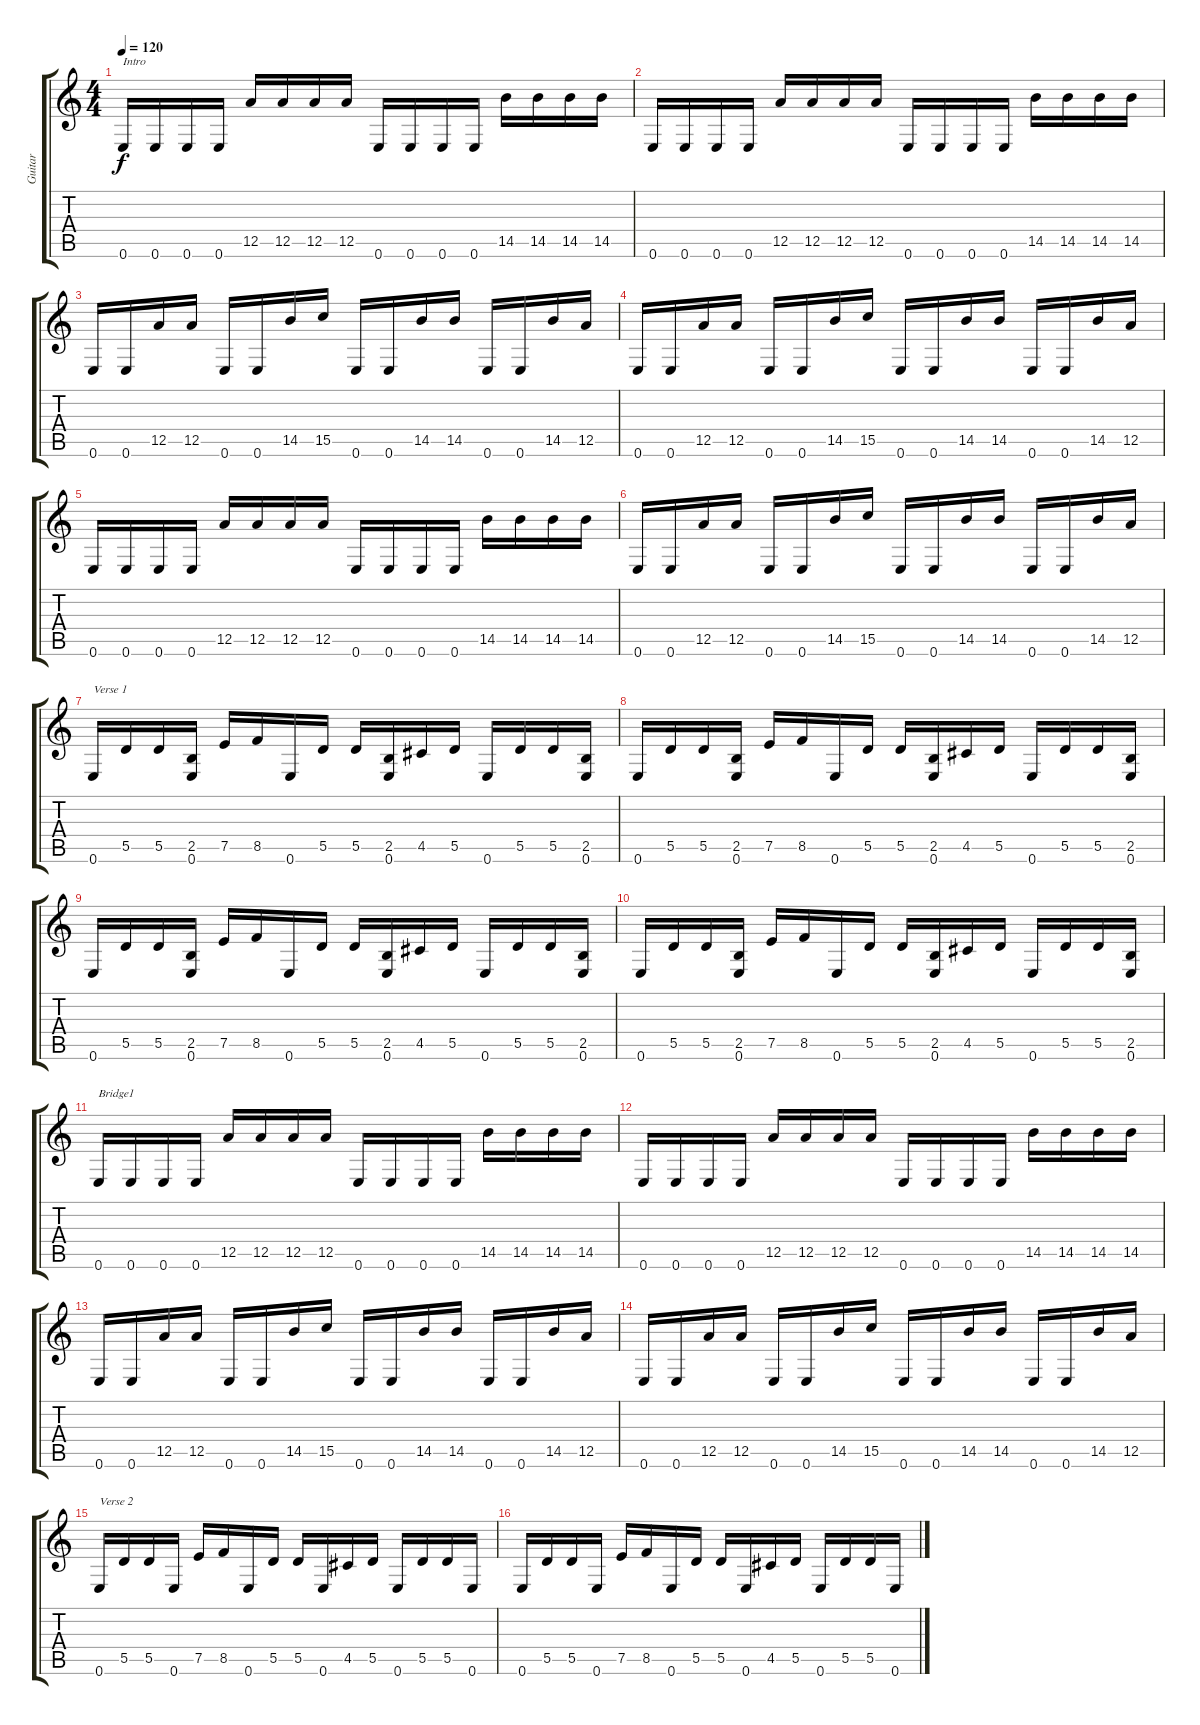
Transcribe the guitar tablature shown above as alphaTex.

\track ("Guitar" "Guitar") {instrument distortionguitar}
\staff {score tabs}
\tuning (E4 B3 G3 D3 A2 E2) {hide}
\ts (4 4)
\tempo 120
\clef g2
\ks c
0.6.16{txt "Intro" dy f instrument distortionguitar} 0.6.16 0.6.16 0.6.16 12.5.16 12.5.16 12.5.16 12.5.16 0.6.16 0.6.16 0.6.16 0.6.16 14.5.16 14.5.16 14.5.16 14.5.16 |
0.6.16 0.6.16 0.6.16 0.6.16 12.5.16 12.5.16 12.5.16 12.5.16 0.6.16 0.6.16 0.6.16 0.6.16 14.5.16 14.5.16 14.5.16 14.5.16 |
0.6.16 0.6.16 12.5.16 12.5.16 0.6.16 0.6.16 14.5.16 15.5.16 0.6.16 0.6.16 14.5.16 14.5.16 0.6.16 0.6.16 14.5.16 12.5.16 |
0.6.16 0.6.16 12.5.16 12.5.16 0.6.16 0.6.16 14.5.16 15.5.16 0.6.16 0.6.16 14.5.16 14.5.16 0.6.16 0.6.16 14.5.16 12.5.16 |
0.6.16 0.6.16 0.6.16 0.6.16 12.5.16 12.5.16 12.5.16 12.5.16 0.6.16 0.6.16 0.6.16 0.6.16 14.5.16 14.5.16 14.5.16 14.5.16 |
0.6.16 0.6.16 12.5.16 12.5.16 0.6.16 0.6.16 14.5.16 15.5.16 0.6.16 0.6.16 14.5.16 14.5.16 0.6.16 0.6.16 14.5.16 12.5.16 |
0.6.16{txt "Verse 1"} 5.5.16 5.5.16 (2.5 0.6).16 7.5.16 8.5.16 0.6.16 5.5.16 5.5.16 (2.5 0.6).16 4.5.16 5.5.16 0.6.16 5.5.16 5.5.16 (2.5 0.6).16 |
0.6.16 5.5.16 5.5.16 (2.5 0.6).16 7.5.16 8.5.16 0.6.16 5.5.16 5.5.16 (2.5 0.6).16 4.5.16 5.5.16 0.6.16 5.5.16 5.5.16 (2.5 0.6).16 |
0.6.16 5.5.16 5.5.16 (2.5 0.6).16 7.5.16 8.5.16 0.6.16 5.5.16 5.5.16 (2.5 0.6).16 4.5.16 5.5.16 0.6.16 5.5.16 5.5.16 (2.5 0.6).16 |
0.6.16 5.5.16 5.5.16 (2.5 0.6).16 7.5.16 8.5.16 0.6.16 5.5.16 5.5.16 (2.5 0.6).16 4.5.16 5.5.16 0.6.16 5.5.16 5.5.16 (2.5 0.6).16 |
0.6.16{txt "Bridge1"} 0.6.16 0.6.16 0.6.16 12.5.16 12.5.16 12.5.16 12.5.16 0.6.16 0.6.16 0.6.16 0.6.16 14.5.16 14.5.16 14.5.16 14.5.16 |
0.6.16 0.6.16 0.6.16 0.6.16 12.5.16 12.5.16 12.5.16 12.5.16 0.6.16 0.6.16 0.6.16 0.6.16 14.5.16 14.5.16 14.5.16 14.5.16 |
0.6.16 0.6.16 12.5.16 12.5.16 0.6.16 0.6.16 14.5.16 15.5.16 0.6.16 0.6.16 14.5.16 14.5.16 0.6.16 0.6.16 14.5.16 12.5.16 |
0.6.16 0.6.16 12.5.16 12.5.16 0.6.16 0.6.16 14.5.16 15.5.16 0.6.16 0.6.16 14.5.16 14.5.16 0.6.16 0.6.16 14.5.16 12.5.16 |
0.6.16{txt "Verse 2"} 5.5.16 5.5.16 0.6.16 7.5.16 8.5.16 0.6.16 5.5.16 5.5.16 0.6.16 4.5.16 5.5.16 0.6.16 5.5.16 5.5.16 0.6.16 |
0.6.16 5.5.16 5.5.16 0.6.16 7.5.16 8.5.16 0.6.16 5.5.16 5.5.16 0.6.16 4.5.16 5.5.16 0.6.16 5.5.16 5.5.16 0.6.16
